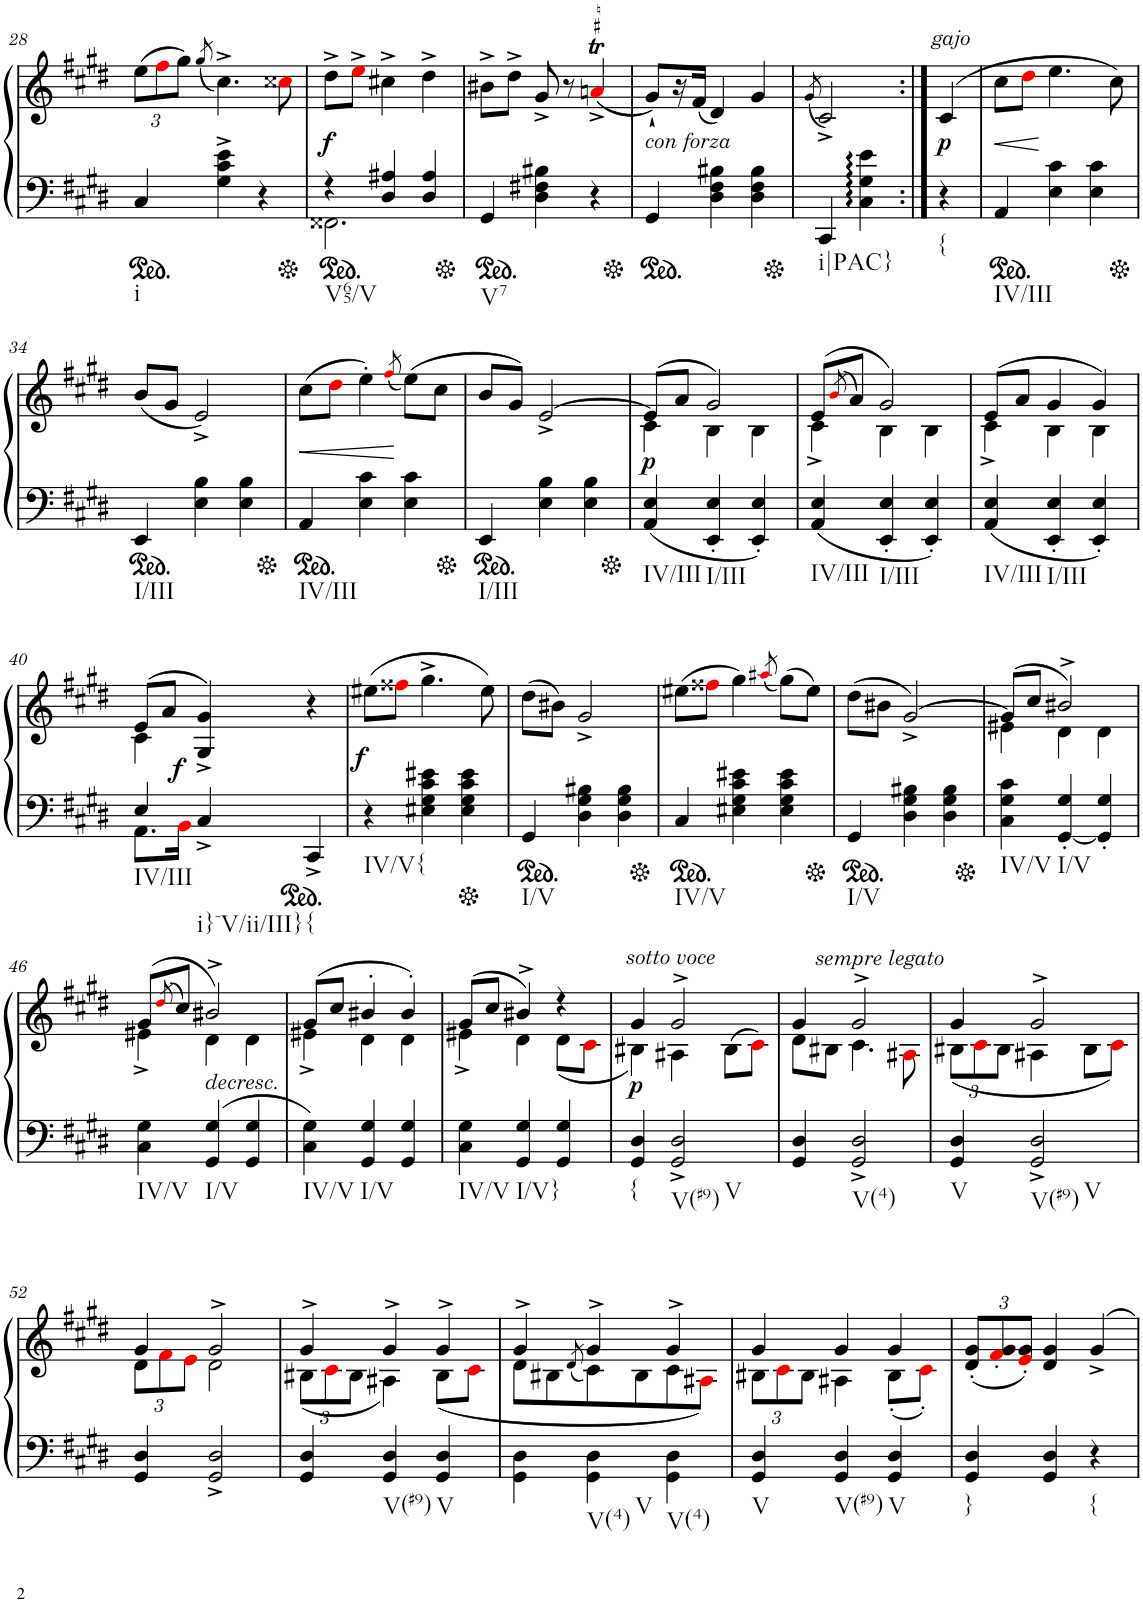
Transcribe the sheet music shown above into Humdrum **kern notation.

**kern	**kern	**dynam
*part2	*part1	*part1
*staff2	*staff1	*staff1
*I"piano	*I"piano	*
*I'Pno	*I'Pno	*
!!LO:PB:g=z
*clefF4	*clefG2	*
*k[f#c#g#d#]	*k[f#c#g#d#]	*
*c#:	*c#:	*
*M3/4	*M3/4	*
*ped	*	*
*	*Xbrackettup	*
=28	=28	=28
!LO:TX:b:t=i	!	!
4C#/	(12ee\L	.
.	12ff#i\	.
.	12gg#\J)	.
.	(8qgg#/	.
4G#\^ 4c#\^ 4e\^	4.cc#^\)	.
4r	.	.
.	8cc##Xi\	.
=29	=29	=29
*Xped	*	*
*ped	*	*
*^	*	*
!LO:TX:b:t=V65/V	!	!	!
!	!	!	!LO:DY:b
4r	2.FF##X\	8dd#^\L	f
.	.	8ee^i\J	.
4D#/ 4A#X/	.	4cc#X^\	.
4D#/ 4A#/	.	4dd#^\	.
*v	*v	*	*
=30	=30	=30
*Xped	*	*
*ped	*	*
!LO:TX:b:t=V7	!	!
4GG#/	8b#X^\L	.
.	8dd#^\J	.
4D#\ 4F#X\ 4B#X\	8g#^/	.
.	8r	.
!	!LO:TR:acc=#	!
4r	(4anT^i/	.
=31	=31	=31
*Xped	*	*
*ped	*	*
!	!LO:TX:b:i:t=con forza	!
4GG#/	8g#`/L)	.
.	16r	.
.	(16f#/JJ	.
4D#\ 4F#\ 4B#X\	4d#/)	.
4D#\ 4F#\ 4B#\	4g#/	.
=32	=32	=32
.	(8qg#/	.
*Xped	*	*
!LO:TX:b:t=i|PAC}	!	!
4CC#/	2c#^/)	.
4C#\ 4G#\ 4e\	.	.
=32X3:|!	=32X3:|!	=32X3:|!
!	!LO:TX:a:i:t=gajo	!
!LO:TX:b:t={	!	!
!	!	!LO:DY:b
4r	(4c#/	p
=33	=33	=33
*ped	*	*
!LO:TX:b:t=IV/III	!	!
!	!	!LO:HP:b
4AA/	8cc#\L	<
.	8dd#i\J	.
4E\ 4c#\	4.ee\	[
4E\ 4c#\	.	.
.	8cc#\)	.
!!LO:LB:g=z
=34	=34	=34
*Xped	*	*
*ped	*	*
!LO:TX:b:t=I/III	!	!
4EE/	(8b/L	.
.	8g#/J	.
4E\ 4B\	2e^/)	.
4E\ 4B\	.	.
=35	=35	=35
*Xped	*	*
*ped	*	*
!LO:TX:b:t=IV/III	!	!
!	!	!LO:HP:b
4AA/	(8cc#\L	<
.	8dd#i\J	.
4E\ 4c#\	4ee'\)	.
.	(8qff#i/	.
4E\ 4c#\	(8ee\L)	[
.	8cc#\J	.
=36	=36	=36
*Xped	*	*
*ped	*	*
!LO:TX:b:t=I/III	!	!
4EE/	8b/L	.
.	8g#/J)	.
4E\ 4B\	[2e^/	.
4E\ 4B\	.	.
=37	=37	=37
*Xped	*	*
*	*^	*
!LO:TX:b:t=IV/III	!	!	!
!	!	!	!LO:DY:b
(4AA/ 4E/	(8e/L]	4c#\	p
.	8a/J	.	.
!LO:TX:b:t=I/III	!	!	!
4EE/' 4E/'	2g#/)	4B\	.
4EE/' 4E/')	.	4B\	.
=38	=38	=38	=38
!LO:TX:b:t=IV/III	!	!	!
(4AA/ 4E/	(8e/L	4c#^\	.
.	(8qbi/	.	.
.	8a/J)	.	.
!LO:TX:b:t=I/III	!	!	!
4EE/' 4E/'	2g#/)	4B\	.
4EE/' 4E/')	.	4B\	.
=39	=39	=39	=39
!LO:TX:b:t=IV/III	!	!	!
(4AA/ 4E/	(8e/L	4c#^\	.
.	8a/J	.	.
!LO:TX:b:t=I/III	!	!	!
4EE/' 4E/'	4g#/	4B\	.
4EE/' 4E/')	4g#/)	4B\	.
!!LO:LB:g=z	!!
=40	=40	=40	=40
*^	*	*	*
!LO:TX:b:t=IV/III	!	!	!	!
4E/	8.AA\L	(8e/L	4c#\	.
.	.	8a/J	.	.
.	16BBi\Jk	.	.	.
!LO:TX:b:t=i}-V/ii/III}	!	!	!	!
!	!	!	!	!LO:DY:b
4C#^/	2ryy	4G#/^ 4g#/^)	2ryy	f
*ped	*	*	*	*
!LO:TX:b:t={	!	!	!	!
4CC#^/	.	4r	.	.
*v	*v	*	*	*
*	*v	*v	*
=41	=41	=41
!LO:TX:b:t=IV/V{	!	!
!	!	!LO:DY:b
4r	(8ee#X\L	f
.	8ff##Xi\J	.
4E#X\ 4G#\ 4c#\ 4e#X\	4.gg#^\	.
4E#\ 4G#\ 4c#\ 4e#\	.	.
.	8ee#\)	.
=42	=42	=42
*Xped	*	*
*ped	*	*
!LO:TX:b:t=I/V	!	!
4GG#/	(8dd#\L	.
.	8b#X\J)	.
4D#\ 4G#\ 4B#X\	2g#^/	.
4D#\ 4G#\ 4B#\	.	.
=43	=43	=43
*Xped	*	*
*ped	*	*
!LO:TX:b:t=IV/V	!	!
4C#/	(8ee#X\L	.
.	8ff##Xi\J	.
4E#X\ 4G#\ 4c#\ 4e#X\	4gg#\)	.
.	(8qaa#Xi/	.
4E#\ 4G#\ 4c#\ 4e#\	(8gg#\L)	.
.	8ee#\J)	.
=44	=44	=44
*Xped	*	*
*ped	*	*
!LO:TX:b:t=I/V	!	!
4GG#/	(8dd#\L	.
.	8b#X\J	.
4D#\ 4G#\ 4B#X\	[2g#^/)	.
4D#\ 4G#\ 4B#\	.	.
=45	=45	=45
*Xped	*	*
*	*^	*
!LO:TX:b:t=IV/V	!	!	!
4C#\ 4G#\ 4c#\	(8g#/L]	4e#X\	.
.	8cc#/J	.	.
!LO:TX:b:t=I/V	!	!	!
[4GG#/' 4G#/'	2b#X^/)	4d#\	.
4GG#/]' 4G#/'	.	4d#\	.
!!LO:LB:g=z	!!
=46	=46	=46	=46
!LO:TX:b:t=IV/V	!	!	!
4C#\ 4G#\	(8g#/L	4e#X^\	.
.	(8qdd#i/	.	.
.	8cc#/J)	.	.
!	!LO:TX:b:i:t=decresc.	!	!
!LO:TX:b:t=I/V	!	!	!
(4GG#/ 4G#/	2b#X^/)	4d#\	.
4GG#/ 4G#/	.	4d#\	.
=47	=47	=47	=47
!LO:TX:b:t=IV/V	!	!	!
4C#\ 4G#\)	(8g#/L	4e#X^\	.
.	8cc#/J	.	.
!LO:TX:b:t=I/V	!	!	!
4GG#/ 4G#/	4b#X'/	4d#\	.
4GG#/ 4G#/	4b#'/)	4d#\	.
=48	=48	=48	=48
!LO:TX:b:t=IV/V	!	!	!
4C#\ 4G#\	(8g#/L	4e#X^\	.
.	8cc#/J	.	.
!LO:TX:b:t=I/V}	!	!	!
4GG#/ 4G#/	4b#X^/)	4d#\	.
4GG#/ 4G#/	4r	(8d#\L	.
.	.	8c#i\J	.
=49	=49	=49	=49
!	!LO:TX:a:i:t=sotto voce	!	!
!LO:TX:b:t={	!	!	!
!	!	!	!LO:DY:b
4GG#/ 4D#/	4g#/	4B#X\)	p
!LO:TX:b:t=V(#9)	!	!	!
!LO:TX:b:t=V	!	!	!
2GG#/^ 2D#/^	2g#^/	4A#X\	.
.	.	(>8B#\L	.
.	.	8c#i\J)	.
=50	=50	=50	=50
4GG#/ 4D#/	4g#/	8d#\L	.
.	.	8B#X\J	.
!	!LO:TX:a:i:t=sempre legato	!	!
!LO:TX:b:t=V(4)	!	!	!
2GG#/^ 2D#/^	2g#^/	4.c#\	.
.	.	8A#Xi\	.
=51	=51	=51	=51
!LO:TX:b:t=V	!	!	!
4GG#/ 4D#/	4g#/	(12B#X\L	.
.	.	12c#i\	.
.	.	12B#\J	.
!LO:TX:b:t=V(#9)	!	!	!
!LO:TX:b:t=V	!	!	!
2GG#/^ 2D#/^	2g#^/	4A#X\	.
.	.	8B#\L	.
.	.	8c#i\J)	.
!!LO:LB:g=z	!!
=52	=52	=52	=52
4GG#/ 4D#/	4g#/	12d#\L	.
.	.	12f#i\	.
.	.	12ei\J	.
2GG#/^ 2D#/^	2g#^/	2d#\	.
=53	=53	=53	=53
4GG#/ 4D#/	4g#^/	(12B#X\L	.
.	.	12c#i\	.
.	.	12B#\J	.
!LO:TX:b:t=V(#9)	!	!	!
4GG#/ 4D#/	4g#^/	4A#X\)	.
!LO:TX:b:t=V	!	!	!
4GG#/ 4D#/	4g#^/	(8B#\L	.
.	.	8c#i\J	.
=54	=54	=54	=54
4GG#\ 4D#\	4g#^/	8d#\L	.
.	.	8B#X\	.
.	.	(8qd#/	.
!LO:TX:b:t=V(4)	!	!	!
!LO:TX:b:t=V	!	!	!
4GG#\ 4D#\	4g#^/	8c#\)	.
.	.	8B#\	.
!LO:TX:b:t=V(4)	!	!	!
4GG#\ 4D#\	4g#^/	8c#\	.
.	.	8A#Xi\J)	.
=55	=55	=55	=55
!LO:TX:b:t=V	!	!	!
4GG#/ 4D#/	4g#/	12B#X\L	.
.	.	12c#i\	.
.	.	12B#\J	.
!LO:TX:b:t=V(#9)	!	!	!
4GG#/ 4D#/	4g#/	4A#X\	.
!LO:TX:b:t=V	!	!	!
4GG#/ 4D#/	4g#/	(8B#'\L	.
.	.	8c#'i\J)	.
=56	=56	=56	=56
!LO:TX:b:t=}	!	!	!
*	*v	*v	*
4GG#/ 4D#/	(12d#/' 12g#/'L	.
.	12f#i/' 12g#/'	.
.	12ei/' 12g#/'J)	.
4GG#/ 4D#/	4d#/ 4g#/	.
!LO:TX:b:t={	!	!
4r	4g#^/	.
=	=	=
*-	*-	*-
